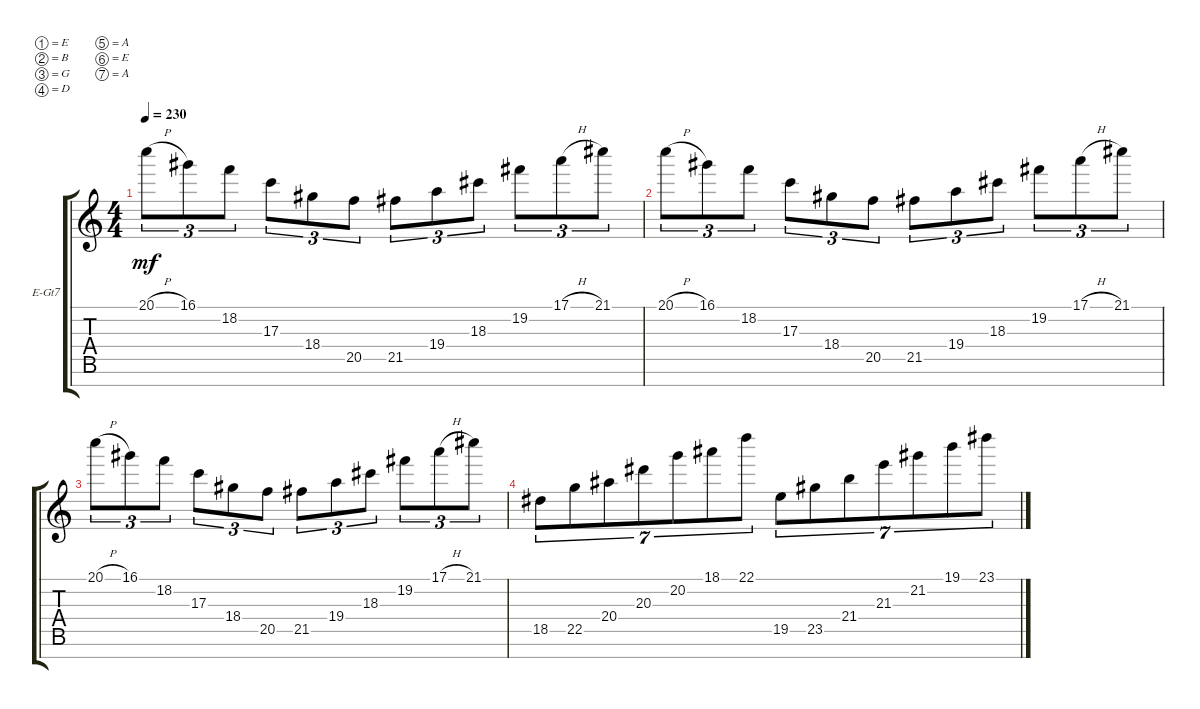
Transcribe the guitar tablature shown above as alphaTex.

\defaultSystemsLayout 4
\bracketExtendMode groupsimilarinstruments
\firstSystemTrackNameOrientation horizontal
\otherSystemsTrackNameOrientation horizontal
\track ("Electric Guitar" "E-Gt7") {instrument distortionguitar}
\staff {score tabs}
\tuning (E4 B3 G3 D3 A2 E2 A1)
\ts (4 4)
\tempo 230
\clef g2
\ks c
20.1{h}.8{tu (3 2) dy mf} 16.1.8{tu (3 2)} 18.2.8{tu (3 2)} 17.3.8{tu (3 2)} 18.4.8{tu (3 2)} 20.5.8{tu (3 2)} 21.5.8{tu (3 2)} 19.4.8{tu (3 2)} 18.3.8{tu (3 2)} 19.2.8{tu (3 2)} 17.1{h}.8{tu (3 2)} 21.1.8{tu (3 2)} |
20.1{h}.8{tu (3 2)} 16.1.8{tu (3 2)} 18.2.8{tu (3 2)} 17.3.8{tu (3 2)} 18.4.8{tu (3 2)} 20.5.8{tu (3 2)} 21.5.8{tu (3 2)} 19.4.8{tu (3 2)} 18.3.8{tu (3 2)} 19.2.8{tu (3 2)} 17.1{h}.8{tu (3 2)} 21.1.8{tu (3 2)} |
20.1{h}.8{tu (3 2)} 16.1.8{tu (3 2)} 18.2.8{tu (3 2)} 17.3.8{tu (3 2)} 18.4.8{tu (3 2)} 20.5.8{tu (3 2)} 21.5.8{tu (3 2)} 19.4.8{tu (3 2)} 18.3.8{tu (3 2)} 19.2.8{tu (3 2)} 17.1{h}.8{tu (3 2)} 21.1.8{tu (3 2)} |
18.5.8{tu (7 4)} 22.5.8{tu (7 4)} 20.4.8{tu (7 4)} 20.3.8{tu (7 4)} 20.2.8{tu (7 4)} 18.1.8{tu (7 4)} 22.1.8{tu (7 4)} 19.5.8{tu (7 4)} 23.5.8{tu (7 4)} 21.4.8{tu (7 4)} 21.3.8{tu (7 4)} 21.2.8{tu (7 4)} 19.1.8{tu (7 4)} 23.1.8{tu (7 4)}
